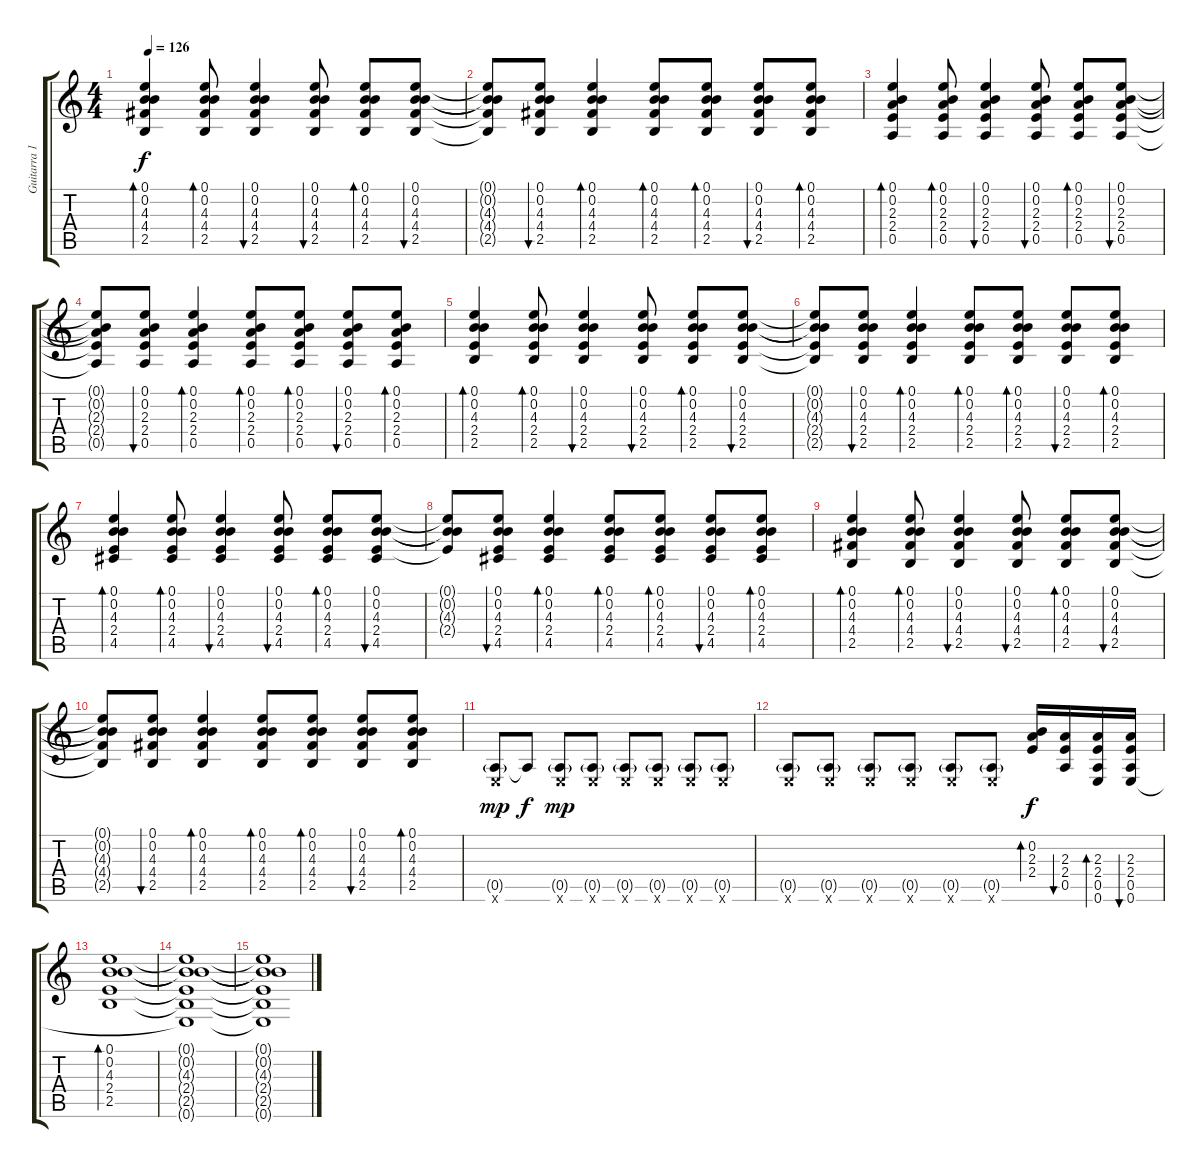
\track ("Guitarra 1" "Guitarra 1") {instrument acousticguitarsteel}
\staff {score tabs}
\tuning (E4 B3 G3 D3 A2 E2) {hide}
\ts (4 4)
\tempo 126
\clef g2
\ks c
(0.1 0.2 4.3 4.4 2.5).4{bd 60 dy f} (0.1 0.2 4.3 4.4 2.5).8{bd 60} (0.1 0.2 4.3 4.4 2.5).4{bu 60} (0.1 0.2 4.3 4.4 2.5).8{bu 60} (0.1 0.2 4.3 4.4 2.5).8{bd 60} (0.1 0.2 4.3 4.4 2.5).8{bu 60} |
(0.1{t} 0.2{t} 4.3{t} 4.4{t} 2.5{t}).8 (0.1 0.2 4.3 4.4 2.5).8{bu 60} (0.1 0.2 4.3 4.4 2.5).4{bd 60} (0.1 0.2 4.3 4.4 2.5).8{bd 60} (0.1 0.2 4.3 4.4 2.5).8{bd 60} (0.1 0.2 4.3 4.4 2.5).8{bu 60} (0.1 0.2 4.3 4.4 2.5).8{bd 60} |
(0.1 0.2 2.3 2.4 0.5).4{bd 60} (0.1 0.2 2.3 2.4 0.5).8{bd 60} (0.1 0.2 2.3 2.4 0.5).4{bu 60} (0.1 0.2 2.3 2.4 0.5).8{bu 60} (0.1 0.2 2.3 2.4 0.5).8{bd 60} (0.1 0.2 2.3 2.4 0.5).8{bu 60} |
(0.1{t} 0.2{t} 2.3{t} 2.4{t} 0.5{t}).8 (0.1 0.2 2.3 2.4 0.5).8{bu 60} (0.1 0.2 2.3 2.4 0.5).4{bd 60} (0.1 0.2 2.3 2.4 0.5).8{bd 60} (0.1 0.2 2.3 2.4 0.5).8{bd 60} (0.1 0.2 2.3 2.4 0.5).8{bu 60} (0.1 0.2 2.3 2.4 0.5).8{bd 60} |
(0.1 0.2 4.3 2.4 2.5).4{bd 60} (0.1 0.2 4.3 2.4 2.5).8{bd 60} (0.1 0.2 4.3 2.4 2.5).4{bu 60} (0.1 0.2 4.3 2.4 2.5).8{bu 60} (0.1 0.2 4.3 2.4 2.5).8{bd 60} (0.1 0.2 4.3 2.4 2.5).8{bu 60} |
(0.1{t} 0.2{t} 4.3{t} 2.4{t} 2.5{t}).8 (0.1 0.2 4.3 2.4 2.5).8{bu 60} (0.1 0.2 4.3 2.4 2.5).4{bd 60} (0.1 0.2 4.3 2.4 2.5).8{bd 60} (0.1 0.2 4.3 2.4 2.5).8{bd 60} (0.1 0.2 4.3 2.4 2.5).8{bu 60} (0.1 0.2 4.3 2.4 2.5).8{bd 60} |
(0.1 0.2 4.3 2.4 4.5).4{bd 60} (0.1 0.2 4.3 2.4 4.5).8{bd 60} (0.1 0.2 4.3 2.4 4.5).4{bu 60} (0.1 0.2 4.3 2.4 4.5).8{bu 60} (0.1 0.2 4.3 2.4 4.5).8{bd 60} (0.1 0.2 4.3 2.4 4.5).8{bu 60} |
(0.1{t} 0.2{t} 4.3{t} 2.4{t}).8 (0.1 0.2 4.3 2.4 4.5).8{bu 60} (0.1 0.2 4.3 2.4 4.5).4{bd 60} (0.1 0.2 4.3 2.4 4.5).8{bd 60} (0.1 0.2 4.3 2.4 4.5).8{bd 60} (0.1 0.2 4.3 2.4 4.5).8{bu 60} (0.1 0.2 4.3 2.4 4.5).8{bd 60} |
(0.1 0.2 4.3 4.4 2.5).4{bd 60} (0.1 0.2 4.3 4.4 2.5).8{bd 60} (0.1 0.2 4.3 4.4 2.5).4{bu 60} (0.1 0.2 4.3 4.4 2.5).8{bu 60} (0.1 0.2 4.3 4.4 2.5).8{bd 60} (0.1 0.2 4.3 4.4 2.5).8{bu 60} |
(0.1{t} 0.2{t} 4.3{t} 4.4{t} 2.5{t}).8 (0.1 0.2 4.3 4.4 2.5).8{bu 60} (0.1 0.2 4.3 4.4 2.5).4{bd 60} (0.1 0.2 4.3 4.4 2.5).8{bd 60} (0.1 0.2 4.3 4.4 2.5).8{bd 60} (0.1 0.2 4.3 4.4 2.5).8{bu 60} (0.1 0.2 4.3 4.4 2.5).8{bd 60} |
(0.5{g} 0.6{x}).8{dy mp} 0.5{t}.8{dy f} (0.5{g} 0.6{x}).8{dy mp} (0.5{g} 0.6{x}).8 (0.5{g} 0.6{x}).8 (0.5{g} 0.6{x}).8 (0.5{g} 0.6{x}).8 (0.5{g} 0.6{x}).8 |
(0.5{g} 0.6{x}).8 (0.5{g} 0.6{x}).8 (0.5{g} 0.6{x}).8 (0.5{g} 0.6{x}).8 (0.5{g} 0.6{x}).8 (0.5{g} 0.6{x}).8 (0.2 2.3 2.4).16{bd 60 dy f} (2.3 2.4 0.5).16{bu 60} (2.3 2.4 0.5 0.6).16{bd 60} (2.3 2.4 0.5 0.6).16{bu 60} |
(0.1 0.2 4.3 2.4 2.5).1{bd 60} |
(0.1{t} 0.2{t} 4.3{t} 2.4{t} 2.5{t} 0.6{t}).1 |
(0.1{t} 0.2{t} 4.3{t} 2.4{t} 2.5{t} 0.6{t}).1
